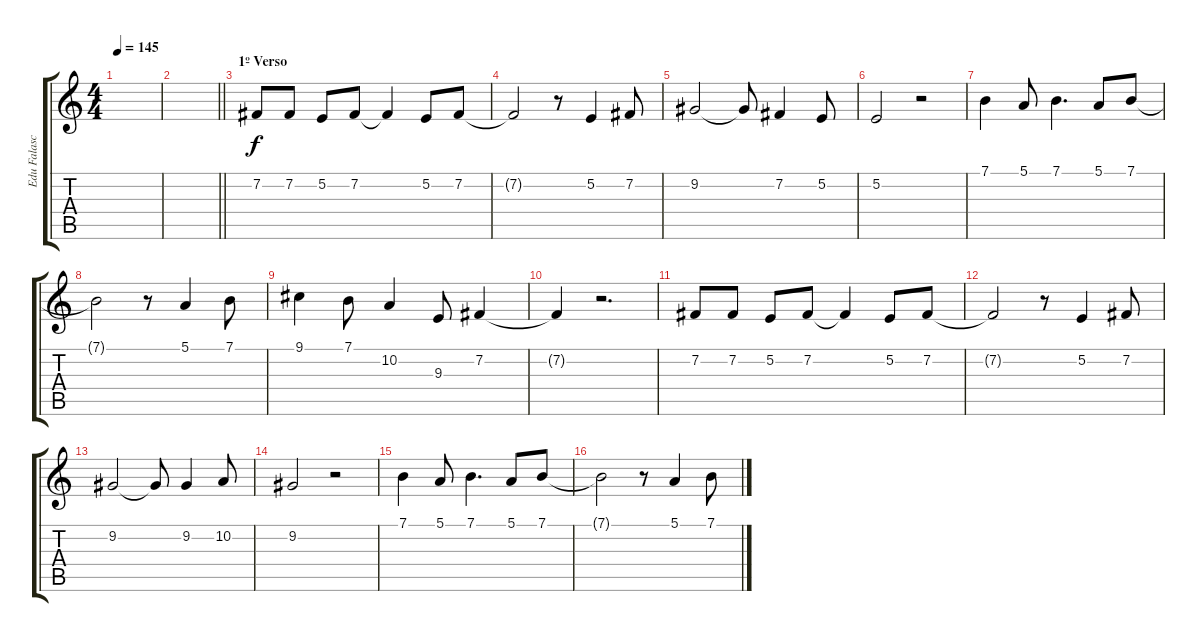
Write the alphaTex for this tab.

\track ("Edu Falaschi" "Edu Falasc") {instrument sopranosax}
\staff {score tabs}
\tuning (E4 B3 G3 D3 A2 E2) {hide}
\ts (4 4)
\tempo 145
\clef g2
\ks c
|
\barLineRight lightlight
|
\section ("" "1º Verso")
7.2.8 7.2.8 5.2.8 7.2.8 7.2{t}.4 5.2.8 7.2.8 |
7.2{t}.2 r.8 5.2.4 7.2.8 |
9.2.2 9.2{t}.8 7.2.4 5.2.8 |
5.2.2 r.2 |
7.1.4 5.1.8 7.1.4{d} 5.1.8 7.1.8 |
7.1{t}.2 r.8 5.1.4 7.1.8 |
9.1.4 7.1.8 10.2.4 9.3.8 7.2.4 |
7.2{t}.4 r.2{d} |
7.2.8 7.2.8 5.2.8 7.2.8 7.2{t}.4 5.2.8 7.2.8 |
7.2{t}.2 r.8 5.2.4 7.2.8 |
9.2.2 9.2{t}.8 9.2.4 10.2.8 |
9.2.2 r.2 |
7.1.4 5.1.8 7.1.4{d} 5.1.8 7.1.8 |
7.1{t}.2 r.8 5.1.4 7.1.8
